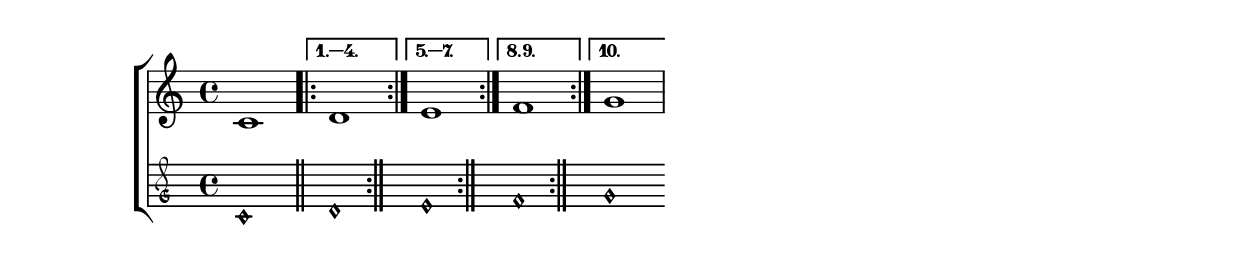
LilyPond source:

\version "2.23.8"

#(ly:set-option 'warning-as-error #t)

\header {
  texidoc = "Alternative endings are not expected in ancient music.
Here, the signum repetitionis resembles a modern repeat sign rather
than telling the number of times the alternative is performed."
}

music = \fixed c' {
  c1
  \repeat volta 10 \alternative {
    \volta 1,2,3,4 d1
    \volta 5,6,7 e1
    \volta 8,9 f1
    \volta 10 g1
  }
}

\new ChoirStaff <<
  \new Staff \music
  \new PetrucciStaff \music
>>
